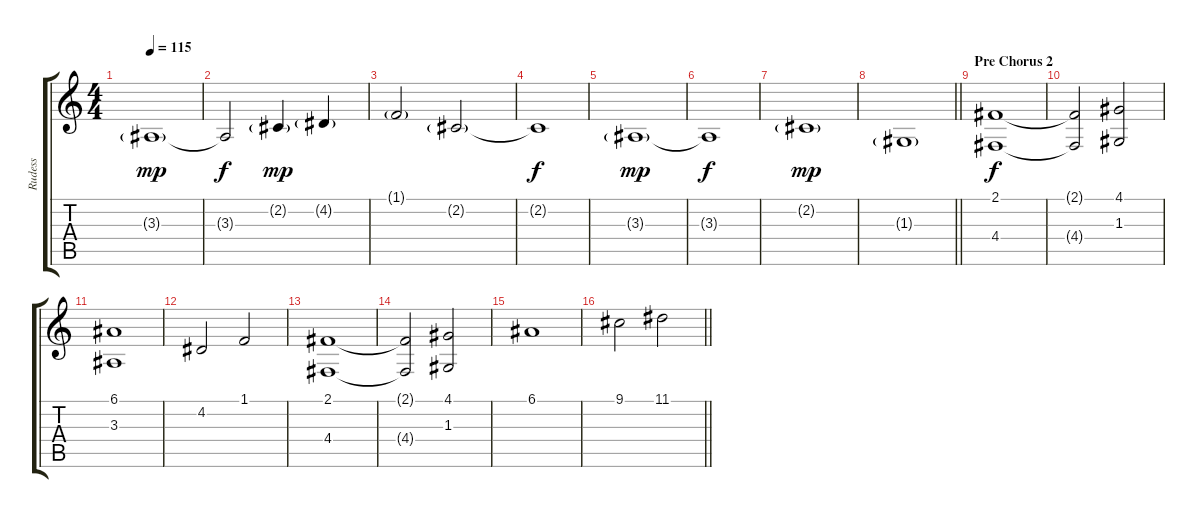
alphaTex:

\track ("Rudess" "Rudess") {instrument stringensemble1}
\staff {score tabs}
\tuning (E4 B3 G3 D3 A2 E2) {hide}
\ts (4 4)
\tempo 115
\clef g2
\ks c
3.3{g}.1{dy mp} |
3.3{t}.2{dy f} 2.2{g}.4{dy mp} 4.2{g}.4 |
1.1{g}.2 2.2{g}.2 |
2.2{t}.1{dy f} |
3.3{g}.1{dy mp} |
3.3{t}.1{dy f} |
2.2{g}.1{dy mp} |
\barLineRight lightlight
1.3{g}.1 |
\section ("" "Pre Chorus 2")
(2.1 4.4).1{dy f} |
(2.1{t} 4.4{t}).2 (4.1 1.3).2 |
(6.1 3.3).1 |
4.2.2 1.1.2 |
(2.1 4.4).1 |
(2.1{t} 4.4{t}).2 (4.1 1.3).2 |
6.1.1 |
\barLineRight lightlight
9.1.2 11.1.2
